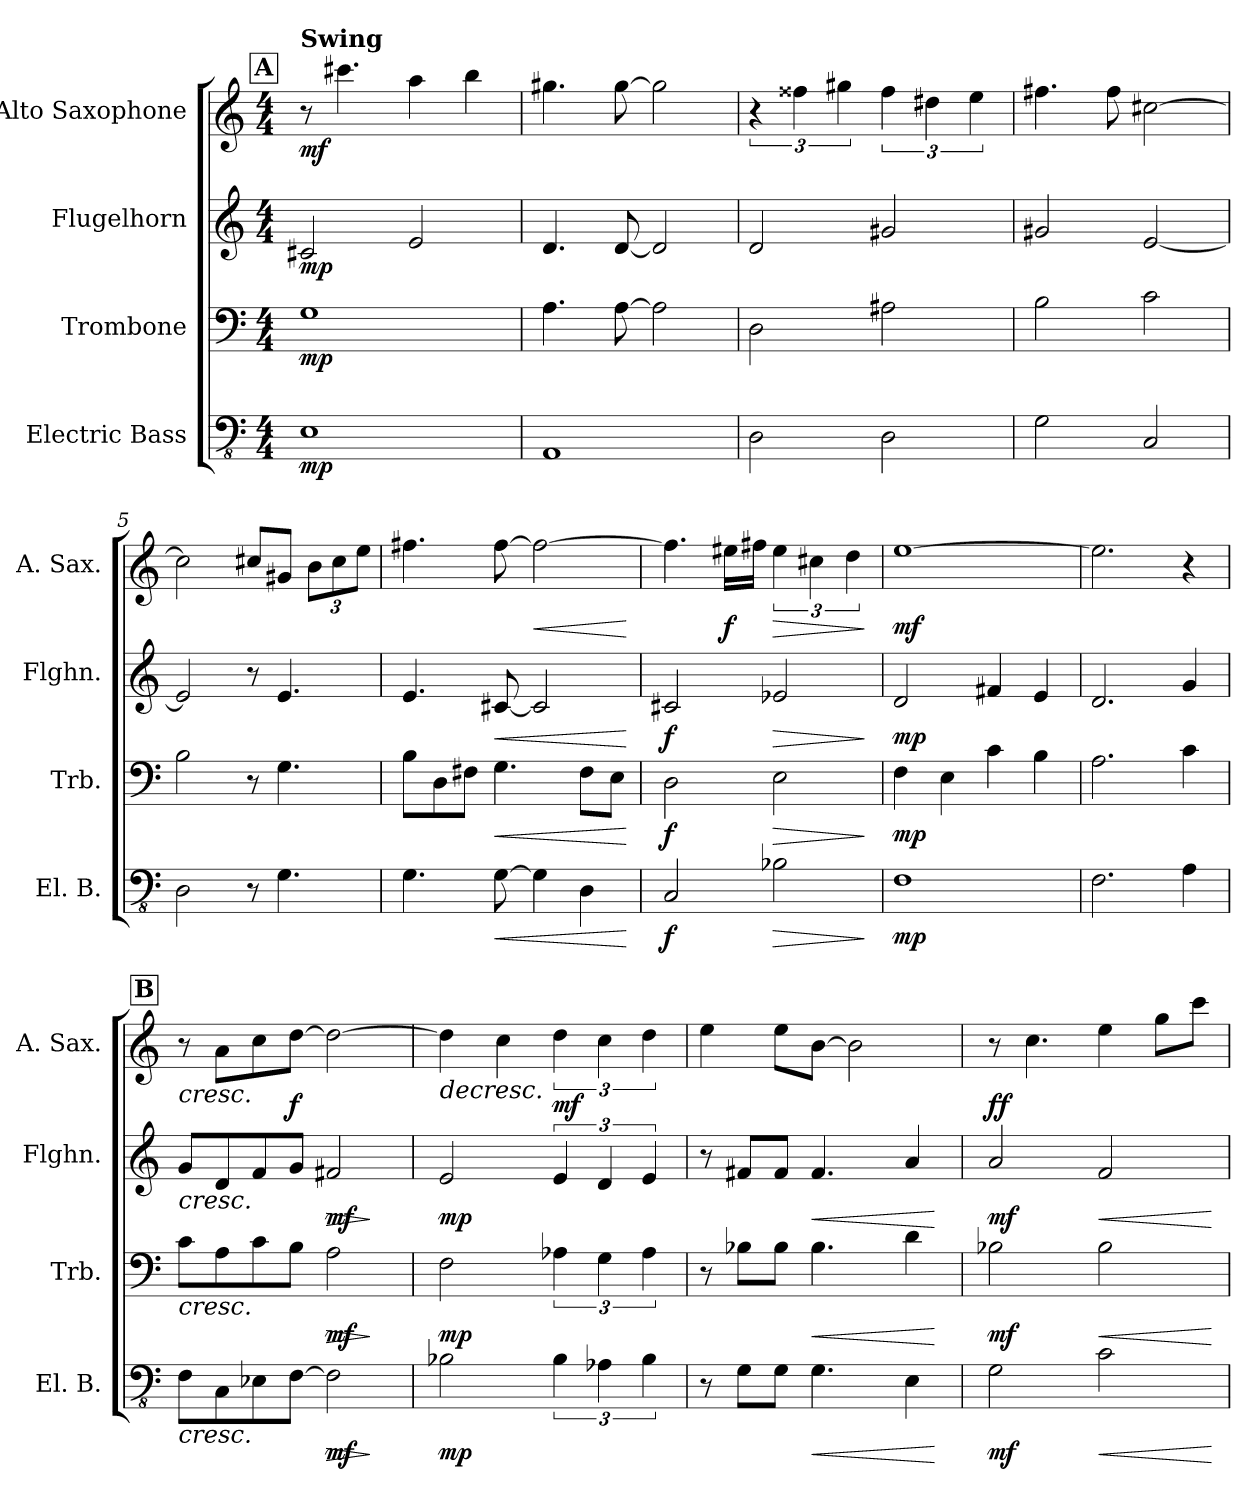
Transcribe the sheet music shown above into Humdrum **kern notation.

**kern	**dynam	**kern	**dynam	**kern	**dynam	**kern	**dynam
*part4	*part4	*part3	*part3	*part2	*part2	*part1	*part1
*staff4	*staff4	*staff3	*staff3	*staff2	*staff2	*staff1	*staff1
*I"Electric Bass	*	*I"Trombone	*	*I"Flugelhorn	*	*I"Alto Saxophone	*
*I'El. B.	*	*I'Trb.	*	*I'Flghn.	*	*I'A. Sax.	*
*clefFv4	*	*clefF4	*	*clefG2	*	*clefG2	*
*	*	*	*	*ITrd1c2	*	*ITrd5c9	*
*k[]	*	*k[]	*	*k[b-e-]	*	*k[b-e-a-]	*
*M4/4	*	*M4/4	*	*M4/4	*	*M4/4	*
*MM70	*	*MM70	*	*MM70	*	*MM70	*
!!LO:REH:place=s1:a:B:fs=14:t=A
=1	=1	=1	=1	=1	=1	=1	=1
!	!	!	!	!	!	!LO:TX:a:B:t=Swing	!
!	!LO:DY:b	!	!LO:DY:b	!	!LO:DY:b	!	!LO:DY:b
1EE	mp	1G	mp	2Bn/	mp	8r	mf
.	.	.	.	.	.	4.een\	.
.	.	.	.	2d/	.	4cc\	.
.	.	.	.	.	.	4dd\	.
=2	=2	=2	=2	=2	=2	=2	=2
1AAA	.	4.A\	.	4.c/	.	4.bn\	.
.	.	[8A\	.	[8c/	.	[8b\	.
.	.	2A\]	.	2c/]	.	2b\]	.
=3	=3	=3	=3	=3	=3	=3	=3
2DD\	.	2D\	.	2c/	.	6r	.
.	.	.	.	.	.	6a#X\	.
.	.	.	.	.	.	6bn\	.
2DD\	.	2A#X\	.	2f#X/	.	6a#\	.
.	.	.	.	.	.	6f#X\	.
.	.	.	.	.	.	6g\	.
=4	=4	=4	=4	=4	=4	=4	=4
2GG\	.	2B\	.	2f#X/	.	4.an\	.
.	.	.	.	.	.	8a\	.
2CC/	.	2c\	.	[2d/	.	[2en\	.
=5	=5	=5	=5	=5	=5	=5	=5
2DD\	.	2B\	.	2d/]	.	2e\]	.
8r	.	8r	.	8r	.	8en/L	.
4.GG\	.	4.G\	.	4.d/	.	8Bn/J	.
*	*	*	*	*	*	*Xbrackettup	*
.	.	.	.	.	.	12d\L	.
.	.	.	.	.	.	12e\	.
.	.	.	.	.	.	12g\J	.
!!LO:LB:g=z
=6	=6	=6	=6	=6	=6	=6	=6
4.GG\	.	8B\L	.	4.d/	.	4.an\	.
.	.	8D\	.	.	.	.	.
.	.	8F#X\J	.	.	.	.	.
!	!LO:HP:b	!	!LO:HP:b	!	!LO:HP:b	!	!
[8GG\	<	4.G\	<	[8Bn/	<	[8a\	.
!	!	!	!	!	!	!	!LO:HP:b
4GG\]	.	.	.	2B/]	.	2a\_	<
4DD\	.	8F#\L	.	.	.	.	.
.	.	8E\J	.	.	.	.	.
.	[	.	[	.	[	.	[
=7	=7	=7	=7	=7	=7	=7	=7
!	!LO:DY:b	!	!LO:DY:b	!	!LO:DY:b	!	!
2CC/	f	2D\	f	2Bn/	f	4.a\]	.
!	!	!	!	!	!	!	!LO:DY:b
.	.	.	.	.	.	16g#X\LL	f
.	.	.	.	.	.	16an\JJ	.
!	!LO:HP:b	!	!LO:HP:b	!	!LO:HP:b	!	!
*	*	*	*	*	*	*brackettup	*
!	!	!	!	!	!	!	!LO:HP:b
2BB-X\	>	2E\	>	2d-X/	>	6g#\	>
.	.	.	.	.	.	6en\	.
.	.	.	.	.	.	6f\	.
.	]	.	]	.	]	.	]
=8	=8	=8	=8	=8	=8	=8	=8
!	!LO:DY:b	!	!LO:DY:b	!	!LO:DY:b	!	!LO:DY:b
1FF	mp	4F\	mp	2c/	mp	[1g	mf
.	.	4E\	.	.	.	.	.
.	.	4c\	.	4en/	.	.	.
.	.	4B\	.	4d/	.	.	.
=9	=9	=9	=9	=9	=9	=9	=9
2.FF\	.	2.A\	.	2.c/	.	2.g\]	.
4AA\	.	4c\	.	4f/	.	4r	.
!!LO:REH:place=s1:a:B:fs=14:t=B
=10	=10	=10	=10	=10	=10	=10	=10
!	!LO:HP:b	!	!LO:HP:b	!	!LO:HP:b	!	!LO:HP:b
8FF\L	<	8c\L	<	8f/L	<	8r	<
8CC\	.	8A\	.	8c/	.	8c\L	.
8EE-X\	.	8c\	.	8e-/	.	8e-\	.
!	!	!	!	!	!	!	!LO:DY:b
[8FF\J	.	8B\J	.	8f/J	.	[8f\J	f
!	!LO:HP:b	!	!LO:HP:b	!	!LO:HP:b	!	!
!	!LO:DY:n=1:b	!	!LO:DY:n=1:b	!	!LO:DY:n=1:b	!	!
2FF\]	> mf	2A\	> mf	2en/	> mf	2f\_	.
.	[ ]	.	[ ]	.	[ ]	.	[
=11	=11	=11	=11	=11	=11	=11	=11
!	!LO:DY:b	!	!LO:DY:b	!	!LO:DY:b	!	!LO:HP:b
2BB-X\	mp	2F\	mp	2d/	mp	4f\]	>
.	.	.	.	.	.	4e-\	.
!	!	!	!	!	!	!	!LO:DY:b
6BB-\	.	6A-X\	.	6d/	.	6f\	mf
6AA-X\	.	6G\	.	6c/	.	6e-\	.
6BB-\	.	6A-\	.	6d/	.	6f\	.
.	.	.	.	.	.	.	]
!!LO:PB:g=z
=12	=12	=12	=12	=12	=12	=12	=12
8r	.	8r	.	8r	.	4g\	.
8GG\L	.	8B-X\L	.	8en/L	.	.	.
8GG\J	.	8B-\J	.	8e/J	.	8g\L	.
!	!LO:HP:b	!	!LO:HP:b	!	!LO:HP:b	!	!
4.GG\	<	4.B-\	<	4.e/	<	[8d\J	.
.	.	.	.	.	.	2d\]	.
4EE\	.	4d\	.	4g/	.	.	.
.	[	.	[	.	[	.	.
=13	=13	=13	=13	=13	=13	=13	=13
!	!LO:DY:b	!	!LO:DY:b	!	!LO:DY:b	!	!LO:DY:b
!	!	!	!	!	!	!	!LO:DY:n=1:b
2GG\	mf	2B-X\	mf	2g/	mf	8r	f f
.	.	.	.	.	.	4.e-\	.
!	!LO:HP:b	!	!LO:HP:b	!	!LO:HP:b	!	!
2C\	<	2B-\	<	2e-/	<	4g\	.
.	.	.	.	.	.	8b-\L	.
.	.	.	.	.	.	8ee-\J	.
.	[	.	[	.	[	.	.
=	=	=	=	=	=	=	=
*-	*-	*-	*-	*-	*-	*-	*-
